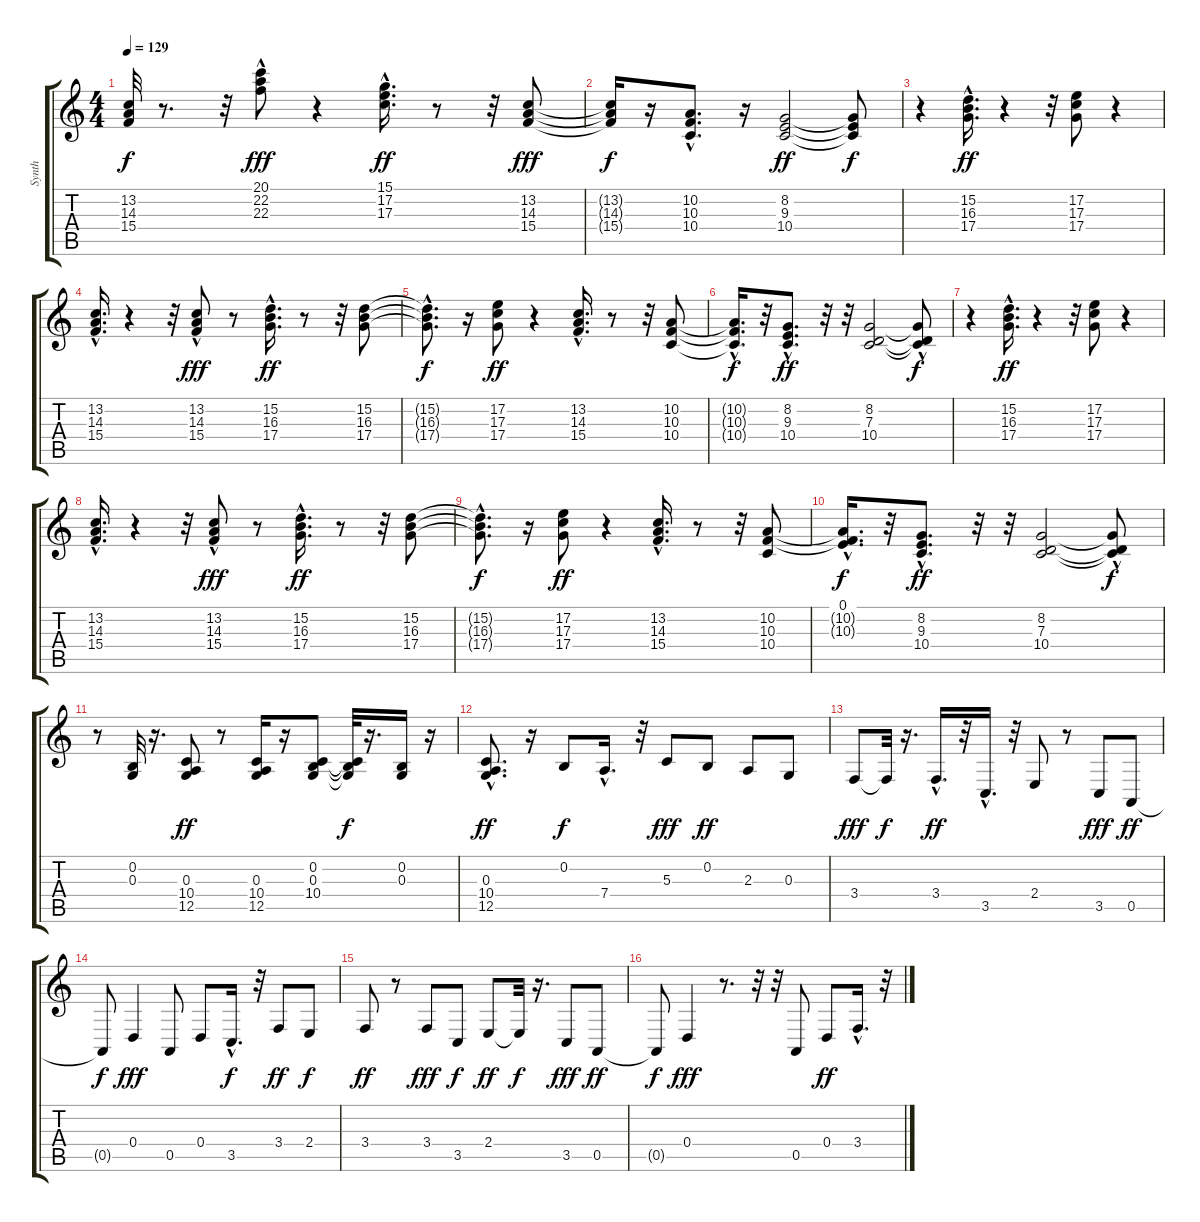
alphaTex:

\track ("Synth" "Synth") {instrument lead2sawtooth}
\staff {score tabs}
\tuning (E4 B3 G3 D3 A2 E2) {hide}
\ts (4 4)
\tempo 129
\clef g2
\ks c
(13.2{t} 14.3{t} 15.4{t}).32{dy f} r.8{d} r.32 (20.1 22.2 22.3{hac}).8{dy fff} r.4 (15.1{hac} 17.2{hac} 17.3{hac}).16{d dy ff} r.8 r.32 (13.2 14.3 15.4).8{dy fff} |
(13.2{t} 14.3{t} 15.4{t}).16{dy f} r.16 (10.2{hac} 10.3{hac} 10.4{hac}).8{d} r.16 (8.2 9.3 10.4).2{dy ff} (8.2{t} 9.3{t} 10.4{t}).8{dy f} |
r.4 (15.2{hac} 16.3{hac} 17.4{hac}).16{d dy ff} r.4 r.32 (17.2 17.3 17.4).8 r.4 |
(13.2{hac} 14.3{hac} 15.4{hac}).16{d} r.4 r.32 (13.2{hac} 14.3 15.4).8{dy fff} r.8 (15.2{hac} 16.3{hac} 17.4{hac}).16{d dy ff} r.8 r.32 (15.2 16.3 17.4).8 |
(15.2{hac t} 16.3{t} 17.4{t}).8{d dy f} r.16 (17.2 17.3 17.4).8{dy ff} r.4 (13.2{hac} 14.3{hac} 15.4{hac}).16{d} r.8 r.32 (10.2 10.3 10.4).8 |
(10.2{hac t} 10.3{hac t} 10.4{hac t}).16{d dy f} r.32 (8.2{hac} 9.3{hac} 10.4{hac}).8{d dy ff} r.32 r.32 (8.2 7.3 10.4).2 (8.2{hac t} 7.3{t} 10.4{hac t}).8{dy f} |
r.4 (15.2{hac} 16.3{hac} 17.4{hac}).16{d dy ff} r.4 r.32 (17.2 17.3 17.4).8 r.4 |
(13.2{hac} 14.3{hac} 15.4{hac}).16{d} r.4 r.32 (13.2{hac} 14.3 15.4).8{dy fff} r.8 (15.2{hac} 16.3{hac} 17.4{hac}).16{d dy ff} r.8 r.32 (15.2 16.3 17.4).8 |
(15.2{hac t} 16.3{t} 17.4{t}).8{d dy f} r.16 (17.2 17.3 17.4).8{dy ff} r.4 (13.2{hac} 14.3{hac} 15.4{hac}).16{d} r.8 r.32 (10.2 10.3 10.4).8 |
(0.1{hac} 10.2{hac t} 10.3{hac t}).16{d dy f} r.32 (8.2{hac} 9.3{hac} 10.4{hac}).8{d dy ff} r.32 r.32 (8.2 7.3 10.4).2 (8.2{hac t} 7.3{t} 10.4{hac t}).8{dy f} |
r.8 (0.2 0.3).32 r.16{d} (0.3 10.4 12.5).8{dy ff} r.8 (0.3 10.4 12.5).16 r.16 (0.2 0.3 10.4).8 (0.2{t} 0.3{t} 10.4{t}).32{dy f} r.16{d} (0.2 0.3).16 r.16 |
(0.3 10.4 12.5{hac}).8{d dy ff} r.16 0.2.8{dy f} 7.4{hac}.16{d} r.32 5.3.8{dy fff} 0.2.8{dy ff} 2.3.8 0.3.8 |
3.4.8{dy fff} 3.4{t}.32{dy f} r.16{d} 3.4{hac}.16{d dy ff} r.32 3.5{hac}.16{d} r.32 2.4.8 r.8 3.5.8{dy fff} 0.5.8{dy ff} |
0.5{t}.8{dy f} 0.4.4{dy fff} 0.5.8 0.4.8 3.5{hac}.16{d dy f} r.32 3.4.8{dy ff} 2.4.8{dy f} |
3.4.8{dy ff} r.8 3.4.8{dy fff} 3.5.8{dy f} 2.4.8{dy ff} 2.4{t}.32{dy f} r.16{d} 3.5.8{dy fff} 0.5.8{dy ff} |
0.5{t}.8{dy f} 0.4.4{dy fff} r.8{d} r.32 r.32 0.5.8 0.4.8{dy ff} 3.4{hac}.16{d} r.32
